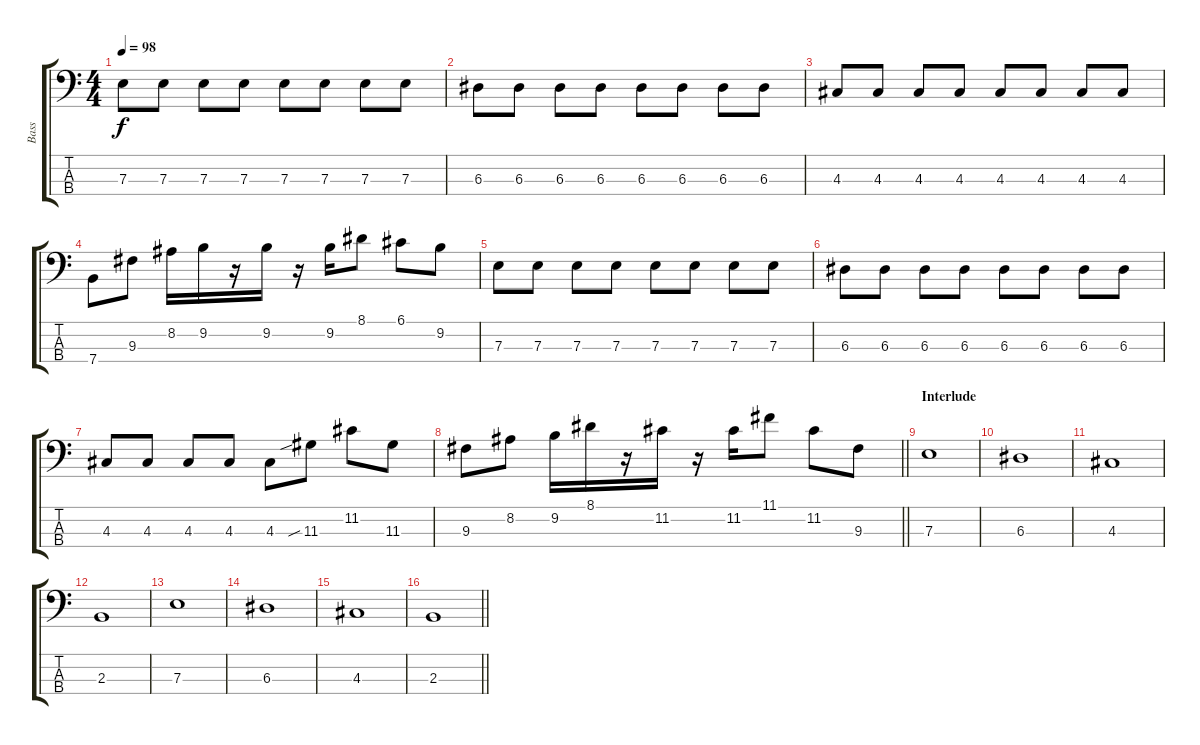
\track ("Bass" "Bass") {instrument electricbassfinger}
\staff {score tabs}
\tuning (G2 D2 A1 E1) {hide}
\ts (4 4)
\tempo 98
\clef f4
\ks c
7.3.8{dy f} 7.3.8 7.3.8 7.3.8 7.3.8 7.3.8 7.3.8 7.3.8 |
6.3.8 6.3.8 6.3.8 6.3.8 6.3.8 6.3.8 6.3.8 6.3.8 |
4.3.8 4.3.8 4.3.8 4.3.8 4.3.8 4.3.8 4.3.8 4.3.8 |
7.4.8 9.3.8 8.2.16 9.2.16 r.16 9.2.16 r.16 9.2.16 8.1.8 6.1.8 9.2.8 |
7.3.8 7.3.8 7.3.8 7.3.8 7.3.8 7.3.8 7.3.8 7.3.8 |
6.3.8 6.3.8 6.3.8 6.3.8 6.3.8 6.3.8 6.3.8 6.3.8 |
4.3.8 4.3.8 4.3.8 4.3.8 4.3.8 11.3{sib}.8 11.2.8 11.3.8 |
\barLineRight lightlight
9.3.8 8.2.8 9.2.16 8.1.16 r.16 11.2.16 r.16 11.2.16 11.1.8 11.2.8 9.3.8 |
\section ("" "Interlude")
7.3.1 |
6.3.1 |
4.3.1 |
2.3.1 |
7.3.1 |
6.3.1 |
4.3.1 |
\barLineRight lightlight
2.3.1
